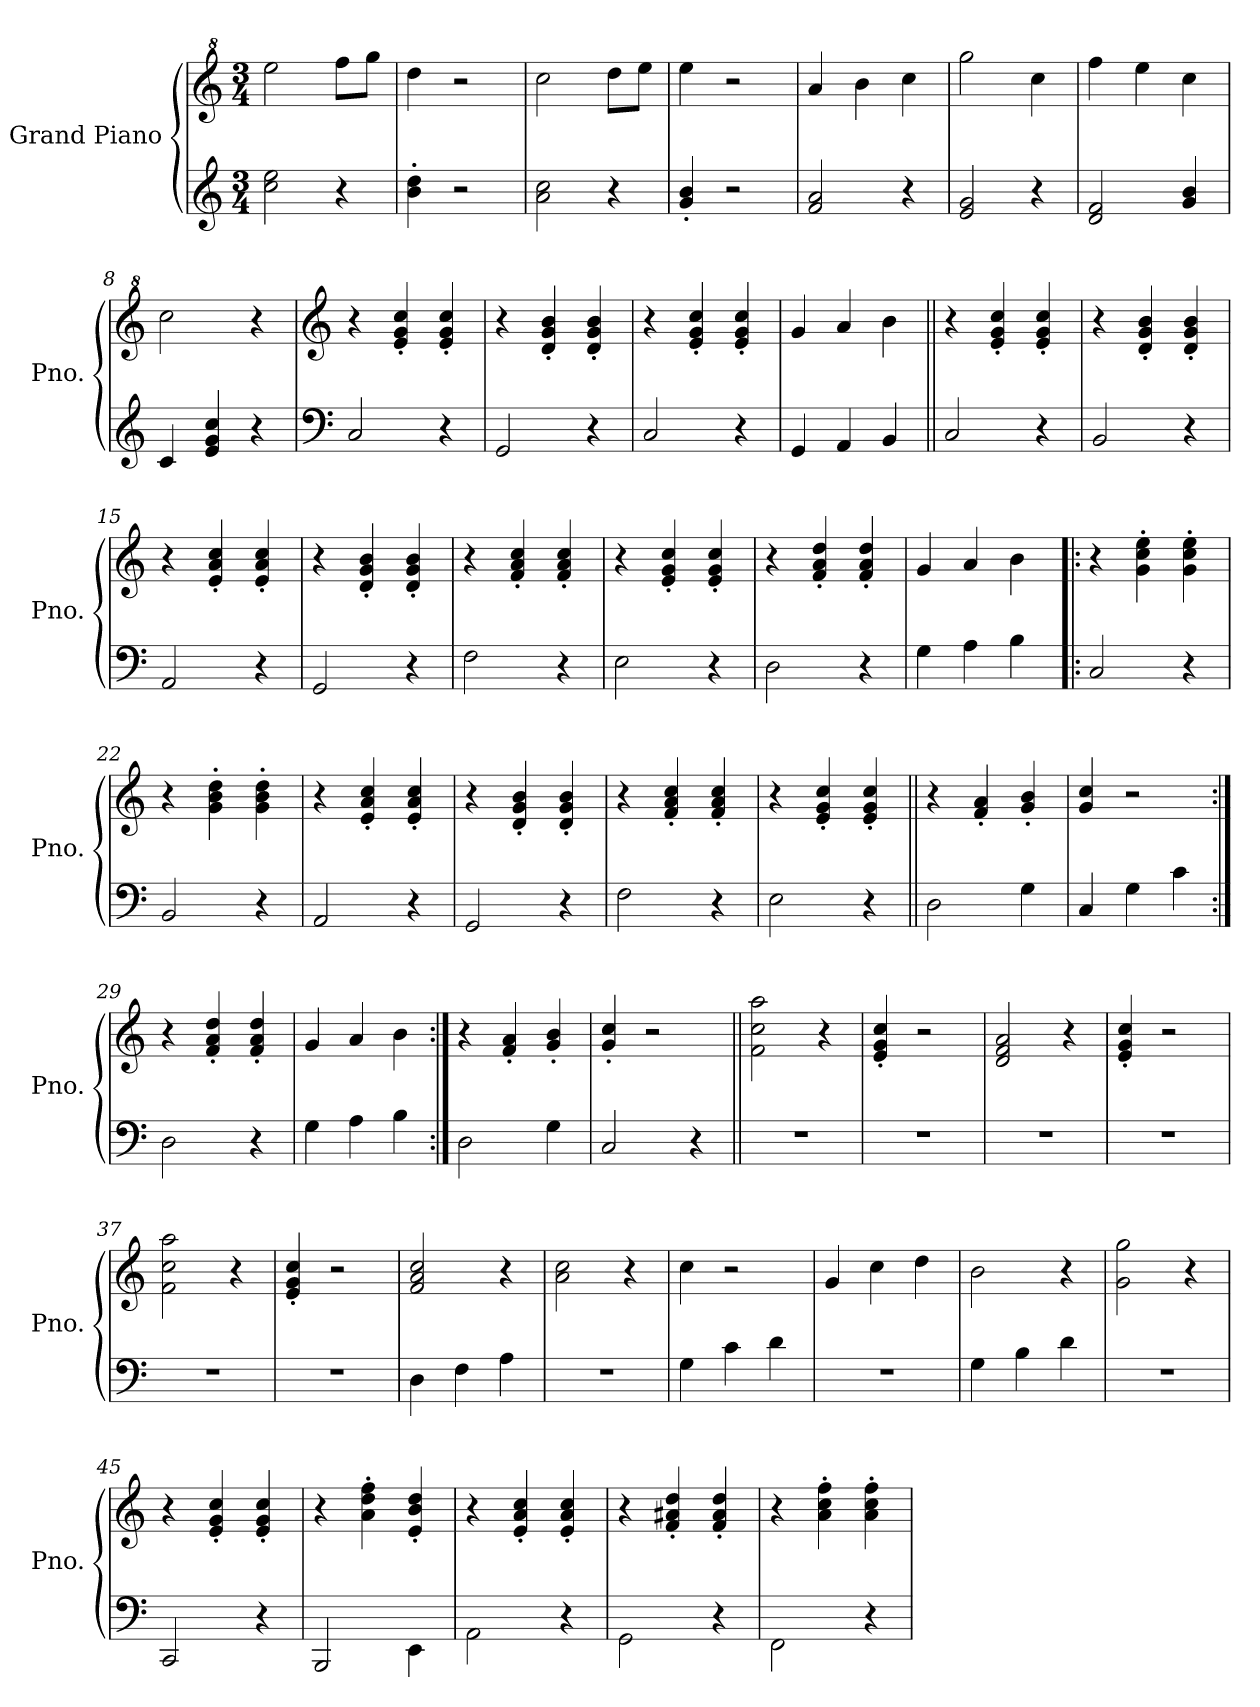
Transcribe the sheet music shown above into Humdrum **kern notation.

**kern	**kern
*part1	*part1
*staff2	*staff1
*I"Grand Piano	*
*I'Pno.	*
*clefG2	*clefG^2
*k[]	*k[]
*M3/4	*M3/4
*MM120	*MM120
=1	=1
2cc\ 2ee\	2eee\
4r	8fff\L
.	8ggg\J
=2	=2
4b\' 4dd\'	4ddd\
2r	2r
=3	=3
2a\ 2cc\	2ccc\
4r	8ddd\L
.	8eee\J
=4	=4
4g/' 4b/'	4eee\
2r	2r
=5	=5
2f/ 2a/	4aa/
.	4bb\
4r	4ccc\
=6	=6
2e/ 2g/	2ggg\
4r	4ccc\
=7	=7
2d/ 2f/	4fff\
.	4eee\
4g/ 4b/	4ccc\
=8	=8
4c/	2ccc\
4e/ 4g/ 4cc/	.
4r	4r
=9	=9
*clefF4	*clefG2
2C/	4r
.	4e/' 4g/' 4cc/'
4r	4e/' 4g/' 4cc/'
=10	=10
2GG/	4r
.	4d/' 4g/' 4b/'
4r	4d/' 4g/' 4b/'
=11	=11
2C/	4r
.	4e/' 4g/' 4cc/'
4r	4e/' 4g/' 4cc/'
!!LO:LB:g=z
=12	=12
4GG/	4g/
4AA/	4a/
4BB/	4b\
=13||	=13||
2C/	4r
.	4e/' 4g/' 4cc/'
4r	4e/' 4g/' 4cc/'
=14	=14
2BB/	4r
.	4d/' 4g/' 4b/'
4r	4d/' 4g/' 4b/'
=15	=15
2AA/	4r
.	4e/' 4a/' 4cc/'
4r	4e/' 4a/' 4cc/'
=16	=16
2GG/	4r
.	4d/' 4g/' 4b/'
4r	4d/' 4g/' 4b/'
=17	=17
2F\	4r
.	4f/' 4a/' 4cc/'
4r	4f/' 4a/' 4cc/'
=18	=18
2E\	4r
.	4e/' 4g/' 4cc/'
4r	4e/' 4g/' 4cc/'
=19	=19
2D\	4r
.	4f/' 4a/' 4dd/'
4r	4f/' 4a/' 4dd/'
=20	=20
4G\	4g/
4A\	4a/
4B\	4b\
=21!|:	=21!|:
2C/	4r
.	4g\' 4cc\' 4ee\'
4r	4g\' 4cc\' 4ee\'
=22	=22
2BB/	4r
.	4g\' 4b\' 4dd\'
4r	4g\' 4b\' 4dd\'
!!LO:LB:g=z
=23	=23
2AA/	4r
.	4e/' 4a/' 4cc/'
4r	4e/' 4a/' 4cc/'
=24	=24
2GG/	4r
.	4d/' 4g/' 4b/'
4r	4d/' 4g/' 4b/'
=25	=25
2F\	4r
.	4f/' 4a/' 4cc/'
4r	4f/' 4a/' 4cc/'
=26	=26
2E\	4r
.	4e/' 4g/' 4cc/'
4r	4e/' 4g/' 4cc/'
=27||	=27||
2D\	4r
.	4f/' 4a/'
4G\	4g/' 4b/'
=28	=28
4C/	4g/ 4cc/
4G\	2r
4c\	.
=29:|!	=29:|!
2D\	4r
.	4f/' 4a/' 4dd/'
4r	4f/' 4a/' 4dd/'
=30	=30
4G\	4g/
4A\	4a/
4B\	4b\
=31:|!	=31:|!
2D\	4r
.	4f/' 4a/'
4G\	4g/' 4b/'
=32	=32
2C/	4g/' 4cc/'
.	2r
4r	.
=33||	=33||
2.r	2f\ 2cc\ 2aa\
.	4r
!!LO:LB:g=z
=34	=34
2.r	4e/' 4g/' 4cc/'
.	2r
=35	=35
2.r	2d/ 2f/ 2a/
.	4r
=36	=36
2.r	4e/' 4g/' 4cc/'
.	2r
=37	=37
2.r	2f\ 2cc\ 2aa\
.	4r
=38	=38
2.r	4e/' 4g/' 4cc/'
.	2r
=39	=39
4D\	2f/ 2a/ 2cc/
4F\	.
4A\	4r
=40	=40
2.r	2a\ 2cc\
.	4r
=41	=41
4G\	4cc\
4c\	2r
4d\	.
=42	=42
2.r	4g/
.	4cc\
.	4dd\
=43	=43
4G\	2b\
4B\	.
4d\	4r
=44	=44
2.r	2g\ 2gg\
.	4r
=45	=45
2CC/	4r
.	4e/' 4g/' 4cc/'
4r	4e/' 4g/' 4cc/'
!!LO:LB:g=z
=46	=46
2BBB/	4r
.	4a\' 4dd\' 4ff\'
4EE\	4e/' 4b/' 4dd/'
=47	=47
2AA\	4r
.	4e/' 4a/' 4cc/'
4r	4e/' 4a/' 4cc/'
=48	=48
2GG\	4r
.	4f/' 4a#X/' 4dd/'
4r	4f/' 4a#/' 4dd/'
=49	=49
2FF\	4r
.	4a\' 4cc\' 4ff\'
4r	4a\' 4cc\' 4ff\'
=	=
*-	*-
